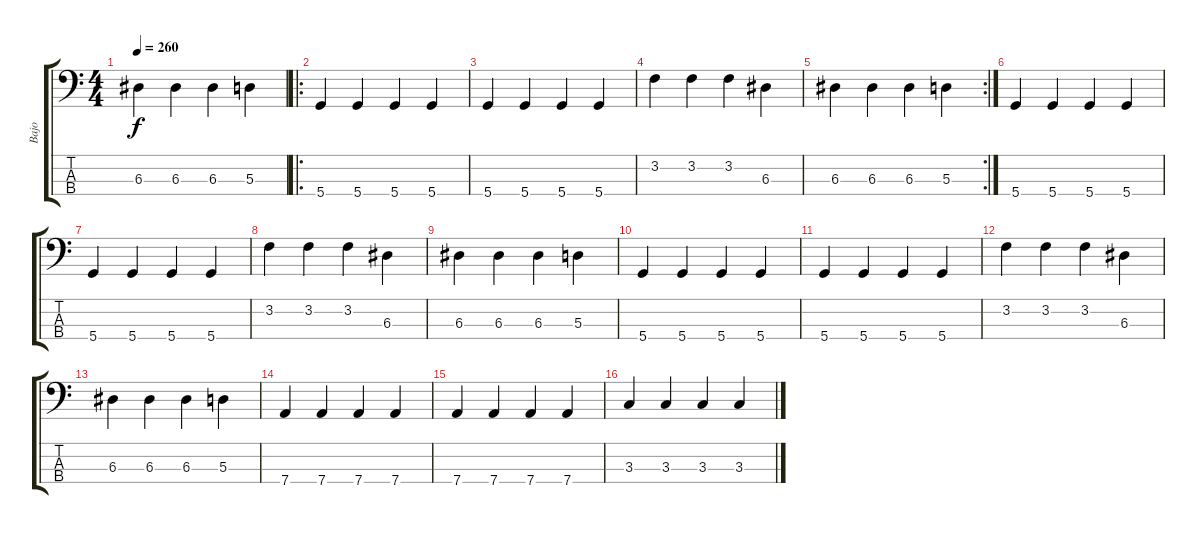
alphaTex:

\track ("Bajo" "Bajo") {instrument electricbasspick}
\staff {score tabs}
\tuning (G2 D2 A1 D1) {hide}
\ts (4 4)
\tempo 260
\clef f4
\ks c
6.3.4{dy f} 6.3.4 6.3.4 5.3.4 |
\ro
5.4.4 5.4.4 5.4.4 5.4.4 |
5.4.4 5.4.4 5.4.4 5.4.4 |
3.2.4 3.2.4 3.2.4 6.3.4 |
\rc 2
6.3.4 6.3.4 6.3.4 5.3.4 |
5.4.4 5.4.4 5.4.4 5.4.4 |
5.4.4 5.4.4 5.4.4 5.4.4 |
3.2.4 3.2.4 3.2.4 6.3.4 |
6.3.4 6.3.4 6.3.4 5.3.4 |
5.4.4 5.4.4 5.4.4 5.4.4 |
5.4.4 5.4.4 5.4.4 5.4.4 |
3.2.4 3.2.4 3.2.4 6.3.4 |
6.3.4 6.3.4 6.3.4 5.3.4 |
7.4.4 7.4.4 7.4.4 7.4.4 |
7.4.4 7.4.4 7.4.4 7.4.4 |
3.3.4 3.3.4 3.3.4 3.3.4
